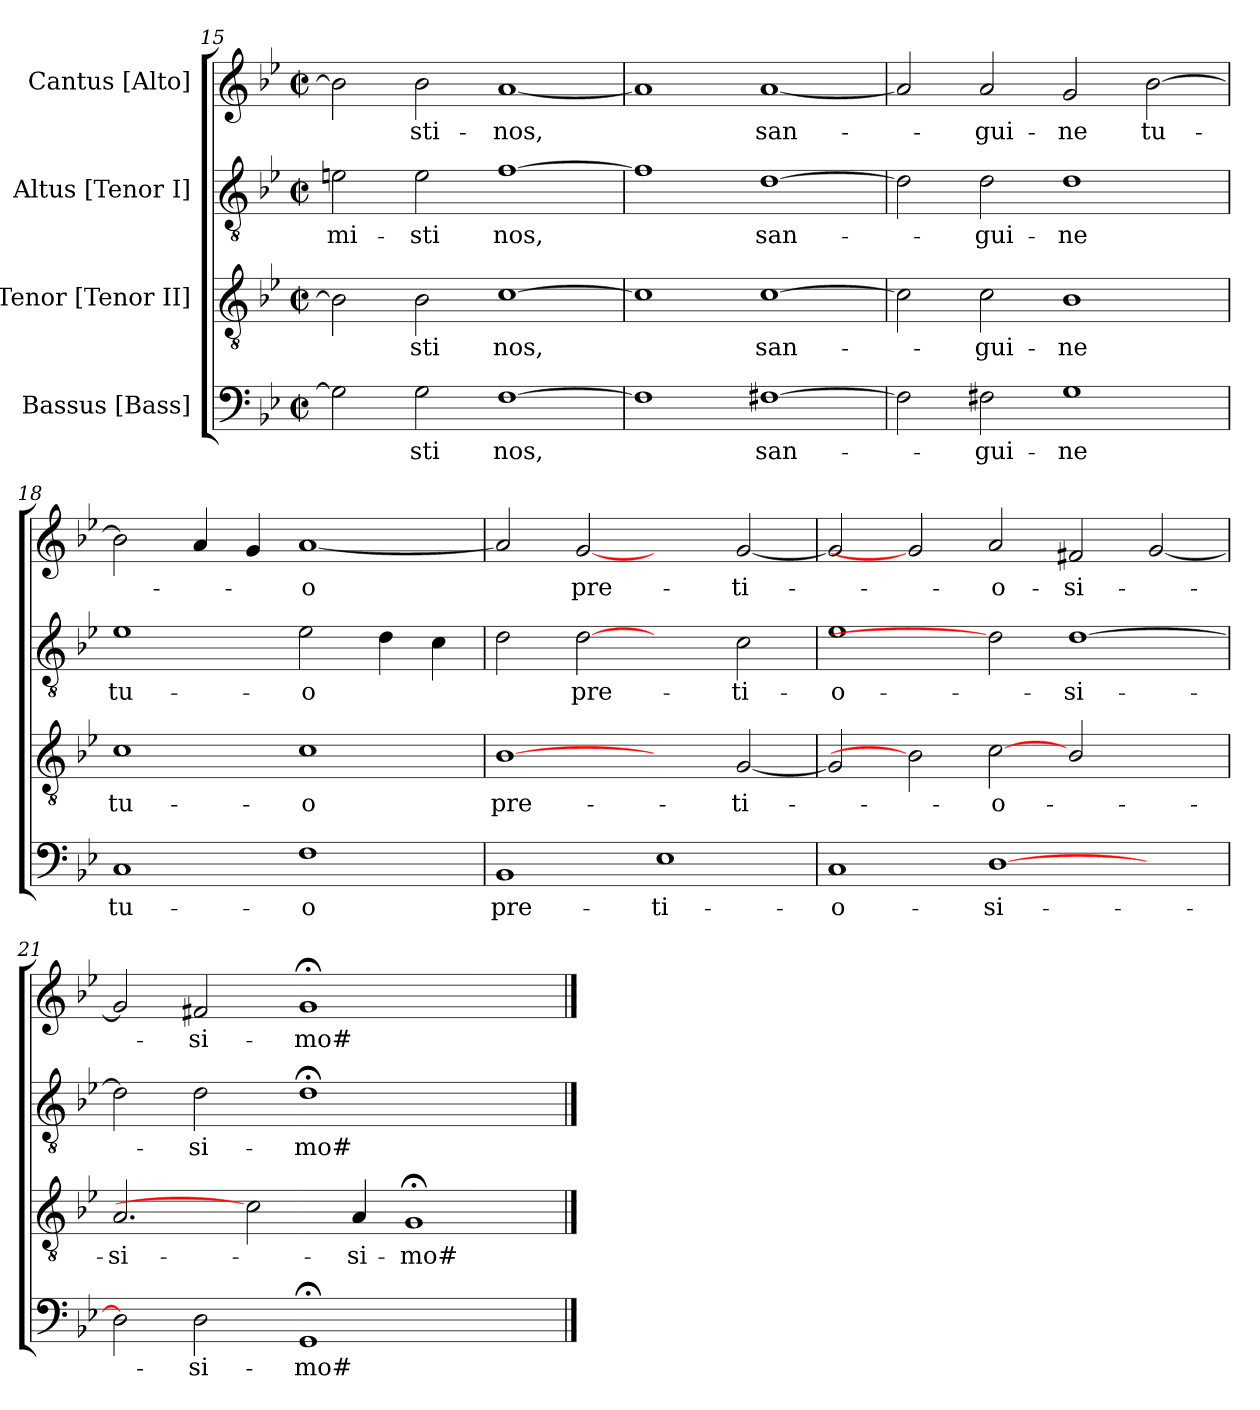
**kern	**text	**kern	**text	**kern	**text	**kern	**text
*part4	*part4	*part3	*part3	*part2	*part2	*part1	*part1
*staff4	*staff4	*staff3	*staff3	*staff2	*staff2	*staff1	*staff1
*I"Bassus [Bass]	*	*I"Tenor [Tenor II]	*	*I"Altus [Tenor I]	*	*I"Cantus [Alto]	*
*clefF4	*	*clefGv2	*	*clefGv2	*	*clefG2	*
*k[b-e-]	*	*k[b-e-]	*	*k[b-e-]	*	*k[b-e-]	*
*B-:	*	*B-:	*	*B-:	*	*B-:	*
*M2/2	*	*M2/2	*	*M2/2	*	*M2/2	*
*met(c|)	*	*met(c|)	*	*met(c|)	*	*met(c|)	*
=15	=15	=15	=15	=15	=15	=15	=15
!	!	!	!	!	!LO:LY:b:rj	!	!
2G\]	.	2B-\]	.	2en\	-mi-	2b-\]	.
!	!LO:LY:b:rj	!	!LO:LY:b:rj	!	!LO:LY:b:rj	!	!LO:LY:b:rj
2G\	-sti	2B-\	-sti	2e\	-sti	2b-\	-sti-
!	!LO:LY:b:rj	!	!LO:LY:b:rj	!	!LO:LY:b:rj	!	!LO:LY:b:rj
[>1F	nos,	[>1c	nos,	[>1f	nos,	[<1a	-nos,
=16	=16	=16	=16	=16	=16	=16	=16
1F]	.	1c]	.	1f]	.	1a]	.
!	!LO:LY:b:rj	!	!LO:LY:b:rj	!	!LO:LY:b:rj	!	!LO:LY:b:rj
[>1F#X	san-	[>1c	san-	[>1d	san-	[<1a	san-
=17	=17	=17	=17	=17	=17	=17	=17
2F#\]	.	2c\]	.	2d\]	.	2a/]	.
!	!LO:LY:b:rj	!	!LO:LY:b:rj	!	!LO:LY:b:rj	!	!LO:LY:b:rj
2F#X\	-gui-	2c\	-gui-	2d\	-gui-	2a/	-gui-
!	!LO:LY:b:rj	!	!LO:LY:b:rj	!	!LO:LY:b:rj	!	!LO:LY:b:rj
1G	-ne	1B-	-ne	1d	-ne	2g/	-ne
!	!	!	!	!	!	!	!LO:LY:b:rj
.	.	.	.	.	.	[>2b-\	tu-
!!LO:PB:g=z
=18	=18	=18	=18	=18	=18	=18	=18
!	!LO:LY:b:rj	!	!LO:LY:b:rj	!	!LO:LY:b:rj	!	!
1C	tu-	1c	tu-	1e-	tu-	2b-\]	.
.	.	.	.	.	.	4a/	.
.	.	.	.	.	.	4g/	.
!	!LO:LY:b:rj	!	!LO:LY:b:rj	!	!LO:LY:b:rj	!	!LO:LY:b:rj
1F	-o	1c	-o	2e-\	-o	[<1a	-o
.	.	.	.	4d\	.	.	.
.	.	.	.	4c\	.	.	.
=19	=19	=19	=19	=19	=19	=19	=19
!	!LO:LY:b:rj	!	!LO:LY:b:rj	!	!	!	!
1BB-	pre-	[1B-	pre-	2d\	.	2a/]	.
!	!	!	!	!	!LO:LY:b:rj	!	!LO:LY:b:rj
.	.	.	.	[2d	pre-	[2g	pre-
!	!LO:LY:b:rj	!	!	!	!	!	!
1E-	-ti-	2ryy	.	2ryy	.	2ryy	.
!	!	!	!LO:LY:b:rj	!	!LO:LY:b:rj	!	!LO:LY:b:rj
.	.	[<2G/	-ti-	2c\	-ti-	[<2g/	-ti-
=20	=20	=20	=20	=20	=20	=20	=20
!	!LO:LY:b:rj	!	!	!	!LO:LY:b:rj	!	!
1C	-o-	2G/]	.	1e-	-o-	2g/]	.
.	.	2B-]	.	.	.	2g]	.
!	!LO:LY:b:rj	!	!LO:LY:b:rj	!	!	!	!LO:LY:b:rj
[>1D	-si-	[2c	-o-	2d]	.	2a/	-o-
!	!	!	!	!	!LO:LY:b:rj	!	!LO:LY:b:rj
.	.	2B-/	.	[>1d	-si-	2f#X/	-si-
2ryy	.	2ryy	.	.	.	[<2g/	.
=21	=21	=21	=21	=21	=21	=21	=21
!	!	!	!LO:LY:b:rj	!	!	!	!
2D\]	.	2.A/	-si-	2d\]	.	2g/]	.
!	!LO:LY:b:rj	!	!	!	!LO:LY:b:rj	!	!LO:LY:b:rj
2D\	-si-	.	.	2d\	-si-	2f#X/	-si-
.	.	2c]	.	.	.	.	.
!	!LO:LY:b:rj	!	!	!	!LO:LY:b:rj	!	!LO:LY:b:rj
1GG;	-mo#	.	.	1d;	-mo#	1g;<	-mo#
!	!	!	!LO:LY:b:rj	!	!	!	!
.	.	4A/	-si-	.	.	.	.
!	!	!	!LO:LY:b:rj	!	!	!	!
.	.	1G;	-mo#	.	.	.	.
2ryy	.	.	.	2ryy	.	2ryy	.
==	==	==	==	==	==	==	==
*-	*-	*-	*-	*-	*-	*-	*-
